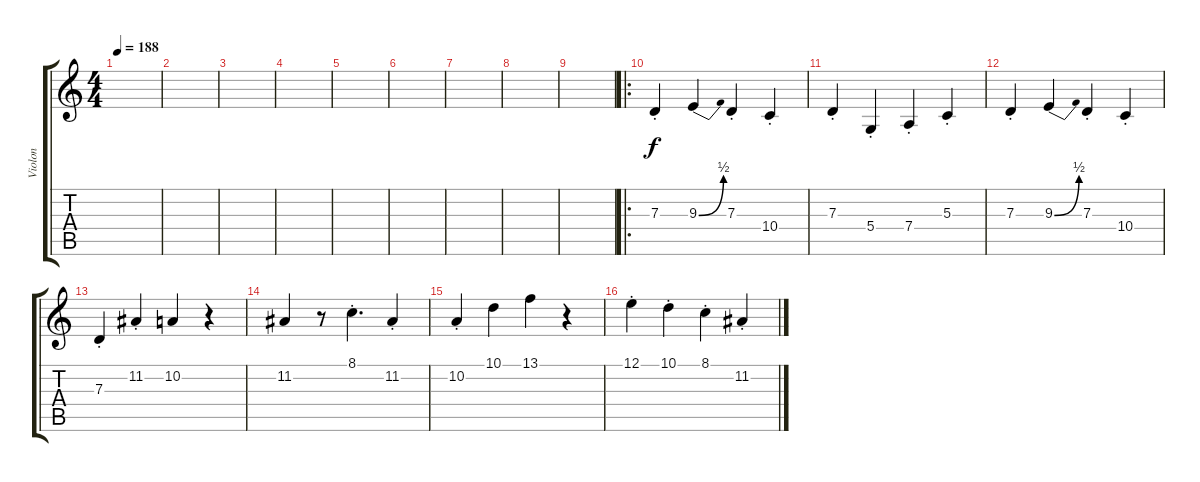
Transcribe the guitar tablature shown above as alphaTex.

\track ("Violon" "Violon") {instrument viola}
\staff {score tabs}
\tuning (E4 B3 G3 D3 A2 E2) {hide}
\ts (4 4)
\tempo 188
\clef g2
\ks c
|
|
|
|
|
|
|
|
|
\ro
7.3{st}.4 9.3{be (bend 0 0 60 2)}.4 7.3{st}.4 10.4{st}.4 |
7.3{st}.4 5.4{st}.4 7.4{st}.4 5.3{st}.4 |
7.3{st}.4 9.3{be (bend 0 0 60 2)}.4 7.3{st}.4 10.4{st}.4 |
7.3{st}.4 11.2{st}.4 10.2.4 r.4 |
11.2.4 r.8 8.1{st}.4{d} 11.2{st}.4 |
10.2{st}.4 10.1.4 13.1.4 r.4 |
12.1{st}.4 10.1{st}.4 8.1{st}.4 11.2{st}.4
